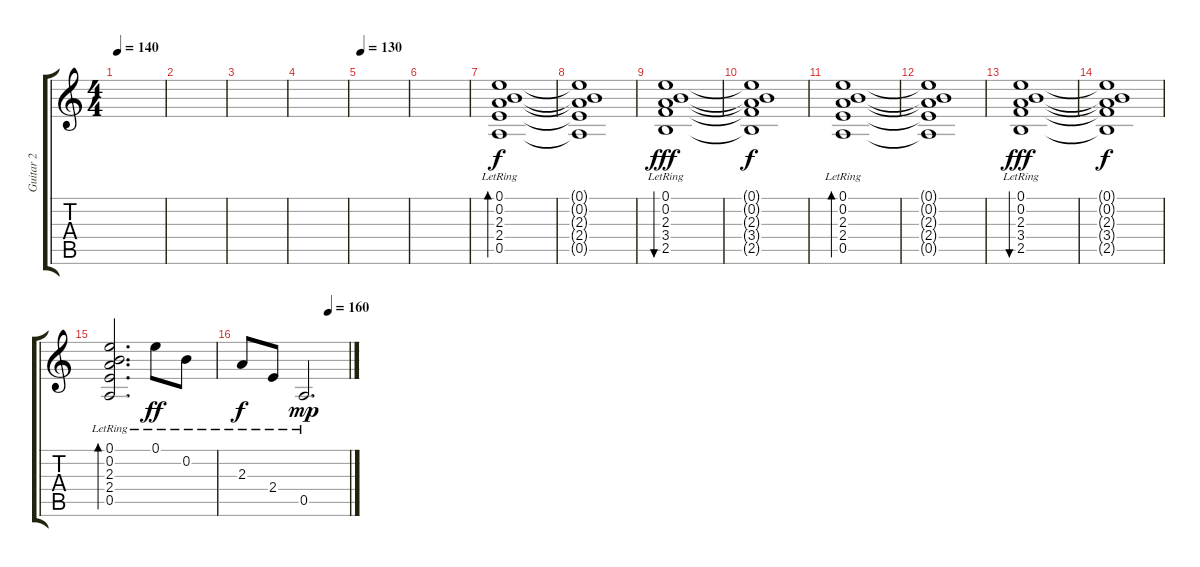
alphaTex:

\track ("Guitar 2" "Guitar 2") {instrument electricguitarclean}
\staff {score tabs}
\tuning (E4 B3 G3 D3 A2 E2) {hide}
\ts (4 4)
\tempo 140
\clef g2
\ks c
|
|
|
|
\tempo 130
|
|
(0.1{lr} 0.2{lr} 2.3{lr} 2.4{lr} 0.5{lr}).1{bd 480} |
(0.1{t} 0.2{t} 2.3{t} 2.4{t} 0.5{t}).1 |
(0.1{lr} 0.2{lr} 2.3{lr} 3.4{lr} 2.5{lr}).1{bu 480 dy fff} |
(0.1{t} 0.2{t} 2.3{t} 3.4{t} 2.5{t}).1{dy f} |
(0.1{lr} 0.2{lr} 2.3{lr} 2.4{lr} 0.5{lr}).1{bd 480} |
(0.1{t} 0.2{t} 2.3{t} 2.4{t} 0.5{t}).1 |
(0.1{lr} 0.2{lr} 2.3{lr} 3.4{lr} 2.5{lr}).1{bu 480 dy fff} |
(0.1{t} 0.2{t} 2.3{t} 3.4{t} 2.5{t}).1{dy f} |
(0.1{lr} 0.2{lr} 2.3{lr} 2.4{lr} 0.5{lr}).2{d bd 480} 0.1{lr}.8{dy ff} 0.2{lr}.8 |
\tempo (160 0.8125)
2.3{lr}.8{dy f} 2.4{lr}.8 0.5{lr}.2{d dy mp}
